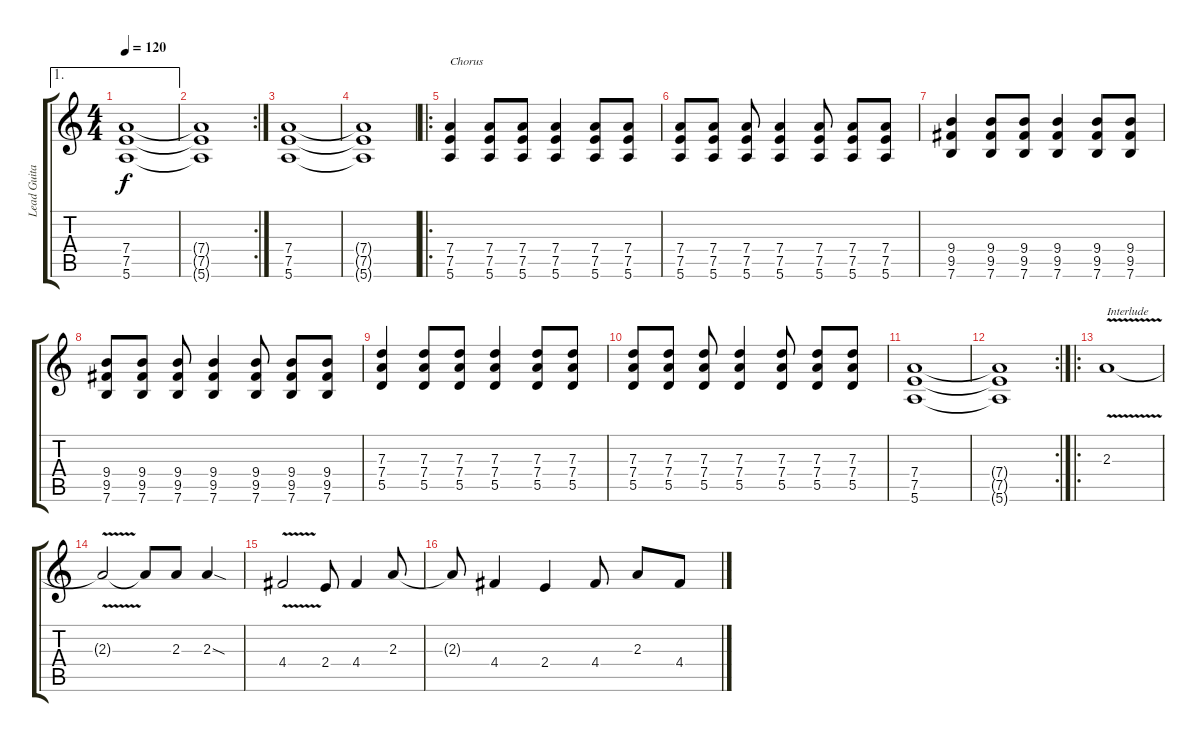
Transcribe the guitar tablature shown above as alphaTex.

\track ("Lead Guitar" "Lead Guita") {instrument distortionguitar}
\staff {score tabs}
\tuning (E4 B3 G3 D3 A2 E2) {hide}
\ae 1
\ts (4 4)
\tempo 120
\clef g2
\ks c
(7.4 7.5 5.6).1{dy f} |
\rc 2
(7.4{t} 7.5{t} 5.6{t}).1 |
(7.4 7.5 5.6).1 |
(7.4{t} 7.5{t} 5.6{t}).1 |
\ro
(7.4 7.5 5.6).4{txt "Chorus"} (7.4 7.5 5.6).8 (7.4 7.5 5.6).8 (7.4 7.5 5.6).4 (7.4 7.5 5.6).8 (7.4 7.5 5.6).8 |
(7.4 7.5 5.6).8 (7.4 7.5 5.6).8 (7.4 7.5 5.6).8 (7.4 7.5 5.6).4 (7.4 7.5 5.6).8 (7.4 7.5 5.6).8 (7.4 7.5 5.6).8 |
(9.4 9.5 7.6).4 (9.4 9.5 7.6).8 (9.4 9.5 7.6).8 (9.4 9.5 7.6).4 (9.4 9.5 7.6).8 (9.4 9.5 7.6).8 |
(9.4 9.5 7.6).8 (9.4 9.5 7.6).8 (9.4 9.5 7.6).8 (9.4 9.5 7.6).4 (9.4 9.5 7.6).8 (9.4 9.5 7.6).8 (9.4 9.5 7.6).8 |
(7.3 7.4 5.5).4 (7.3 7.4 5.5).8 (7.3 7.4 5.5).8 (7.3 7.4 5.5).4 (7.3 7.4 5.5).8 (7.3 7.4 5.5).8 |
(7.3 7.4 5.5).8 (7.3 7.4 5.5).8 (7.3 7.4 5.5).8 (7.3 7.4 5.5).4 (7.3 7.4 5.5).8 (7.3 7.4 5.5).8 (7.3 7.4 5.5).8 |
(7.4 7.5 5.6).1 |
\rc 2
(7.4{t} 7.5{t} 5.6{t}).1 |
\ro
2.3{v}.1{txt "Interlude"} |
2.3{t}.2 2.3{t}.8 2.3.8 2.3{sod}.4 |
4.4{v}.2 2.4.8 4.4.4 2.3.8 |
2.3{t}.8 4.4.4 2.4.4 4.4.8 2.3.8 4.4.8
